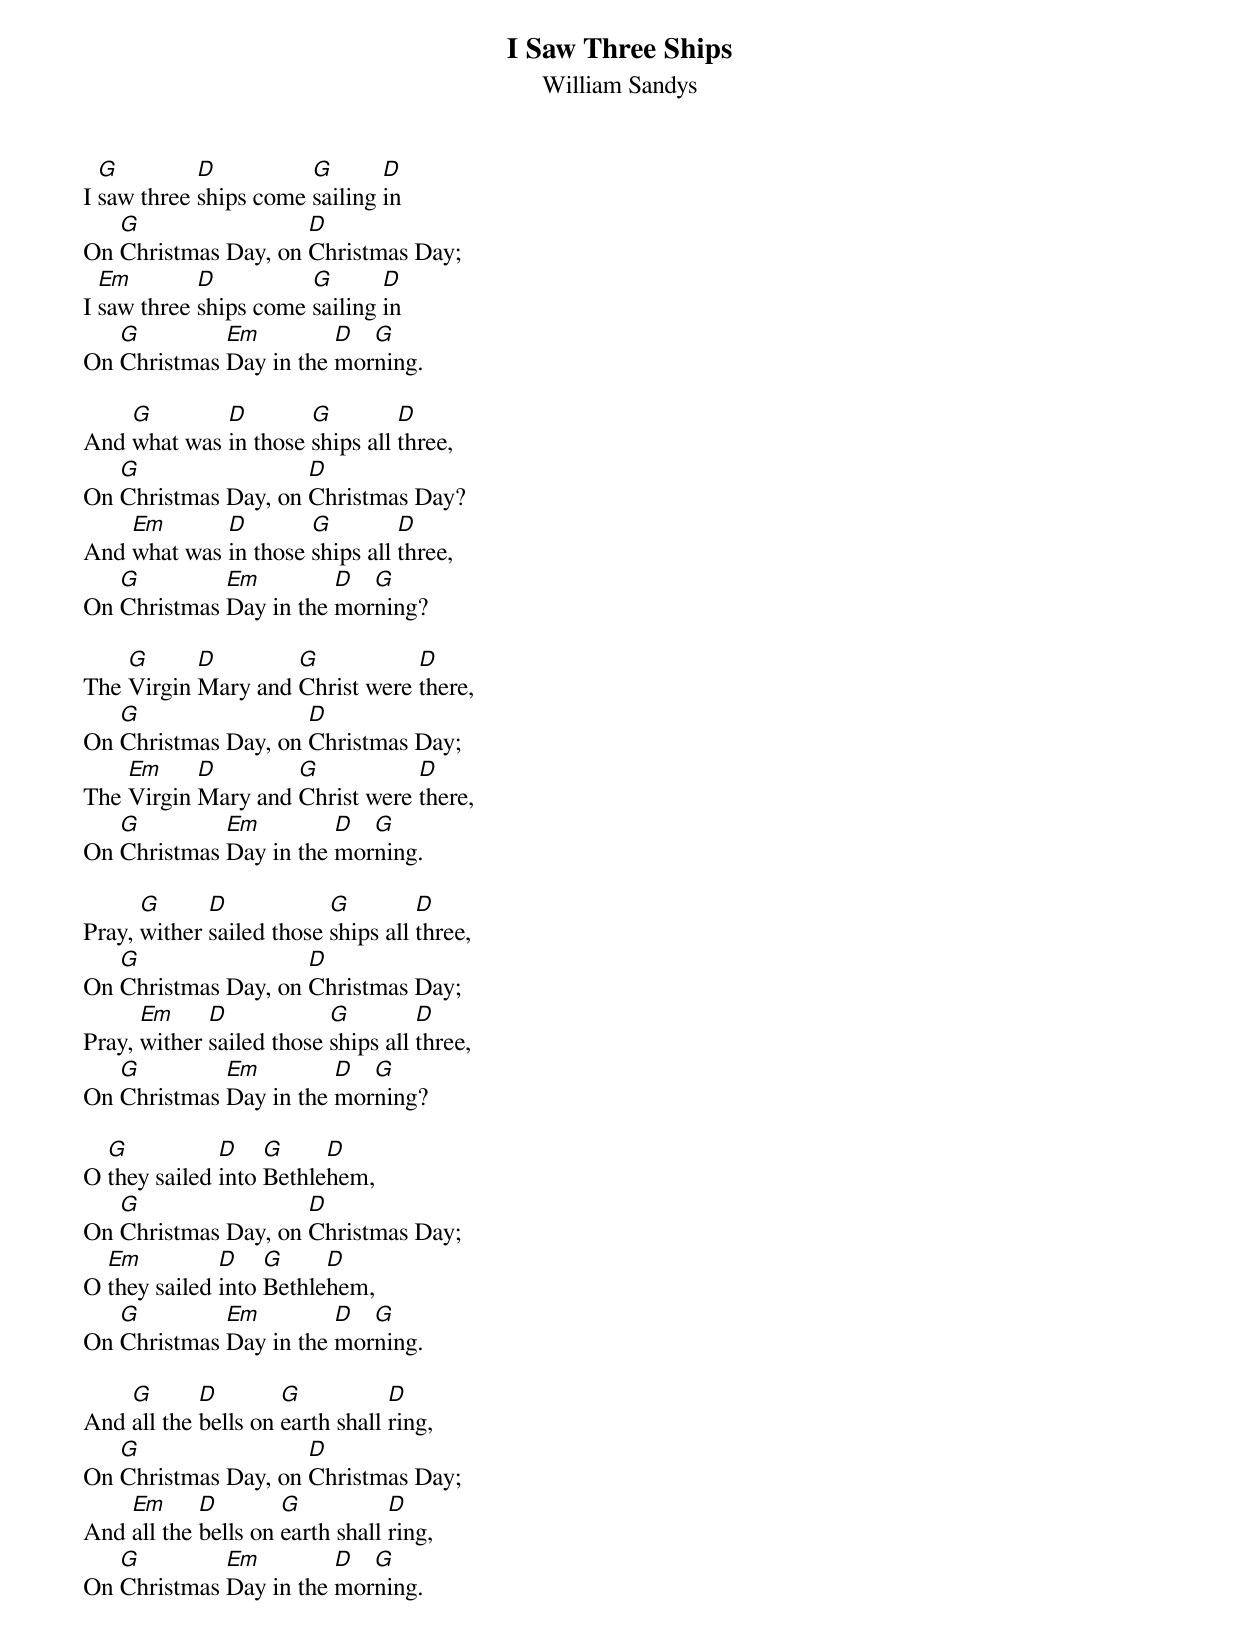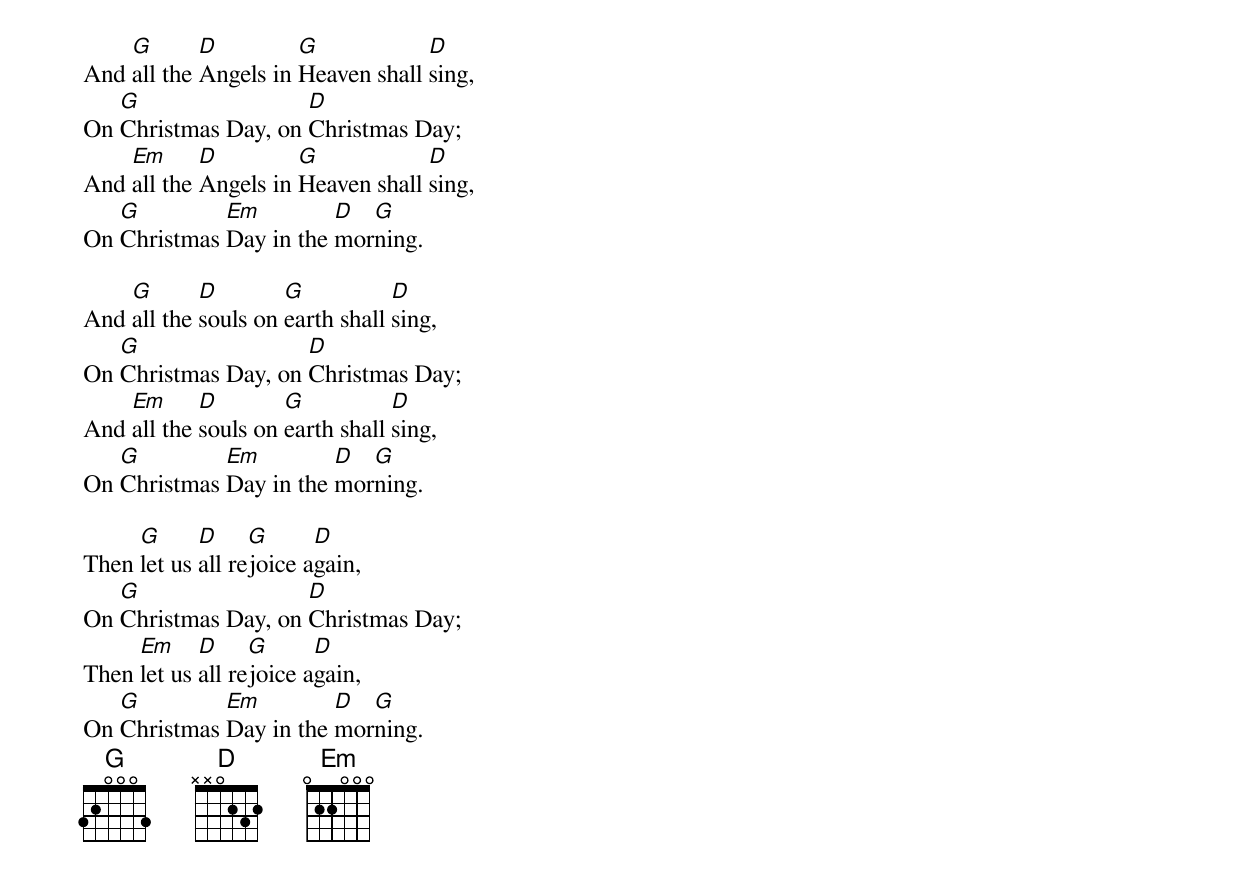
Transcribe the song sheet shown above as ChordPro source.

{define: G base-fret 1 frets 3 2 0 0 0 3}
{define: D base-fret 1 frets x x 0 2 3 2}
{define: Em base-fret 1 frets 0 2 2 0 0 0}
{title: I Saw Three Ships}
{subtitle: William Sandys}

{start_of_verse}
I [G]saw three [D]ships come [G]sailing [D]in
On [G]Christmas Day, on [D]Christmas Day;
I [Em]saw three [D]ships come [G]sailing [D]in
On [G]Christmas [Em]Day in the [D]mor[G]ning.
{end_of_verse}

{start_of_verse}
And [G]what was [D]in those [G]ships all [D]three,
On [G]Christmas Day, on [D]Christmas Day?
And [Em]what was [D]in those [G]ships all [D]three,
On [G]Christmas [Em]Day in the [D]mor[G]ning?
{end_of_verse}

{start_of_verse}
The [G]Virgin [D]Mary and [G]Christ were [D]there,
On [G]Christmas Day, on [D]Christmas Day;
The [Em]Virgin [D]Mary and [G]Christ were [D]there,
On [G]Christmas [Em]Day in the [D]mor[G]ning.
{end_of_verse}

{start_of_verse}
Pray, [G]wither [D]sailed those [G]ships all [D]three,
On [G]Christmas Day, on [D]Christmas Day;
Pray, [Em]wither [D]sailed those [G]ships all [D]three,
On [G]Christmas [Em]Day in the [D]mor[G]ning?
{end_of_verse}

{start_of_verse}
O [G]they sailed [D]into [G]Bethle[D]hem,
On [G]Christmas Day, on [D]Christmas Day;
O [Em]they sailed [D]into [G]Bethle[D]hem,
On [G]Christmas [Em]Day in the [D]mor[G]ning.
{end_of_verse}

{start_of_verse}
And [G]all the [D]bells on [G]earth shall [D]ring,
On [G]Christmas Day, on [D]Christmas Day;
And [Em]all the [D]bells on [G]earth shall [D]ring,
On [G]Christmas [Em]Day in the [D]mor[G]ning.
{end_of_verse}

{start_of_verse}
And [G]all the [D]Angels in [G]Heaven shall [D]sing,
On [G]Christmas Day, on [D]Christmas Day;
And [Em]all the [D]Angels in [G]Heaven shall [D]sing,
On [G]Christmas [Em]Day in the [D]mor[G]ning.
{end_of_verse}

{start_of_verse}
And [G]all the [D]souls on [G]earth shall [D]sing,
On [G]Christmas Day, on [D]Christmas Day;
And [Em]all the [D]souls on [G]earth shall [D]sing,
On [G]Christmas [Em]Day in the [D]mor[G]ning.
{end_of_verse}

{start_of_verse}
Then [G]let us [D]all re[G]joice a[D]gain,
On [G]Christmas Day, on [D]Christmas Day;
Then [Em]let us [D]all re[G]joice a[D]gain,
On [G]Christmas [Em]Day in the [D]mor[G]ning.
{end_of_verse}
